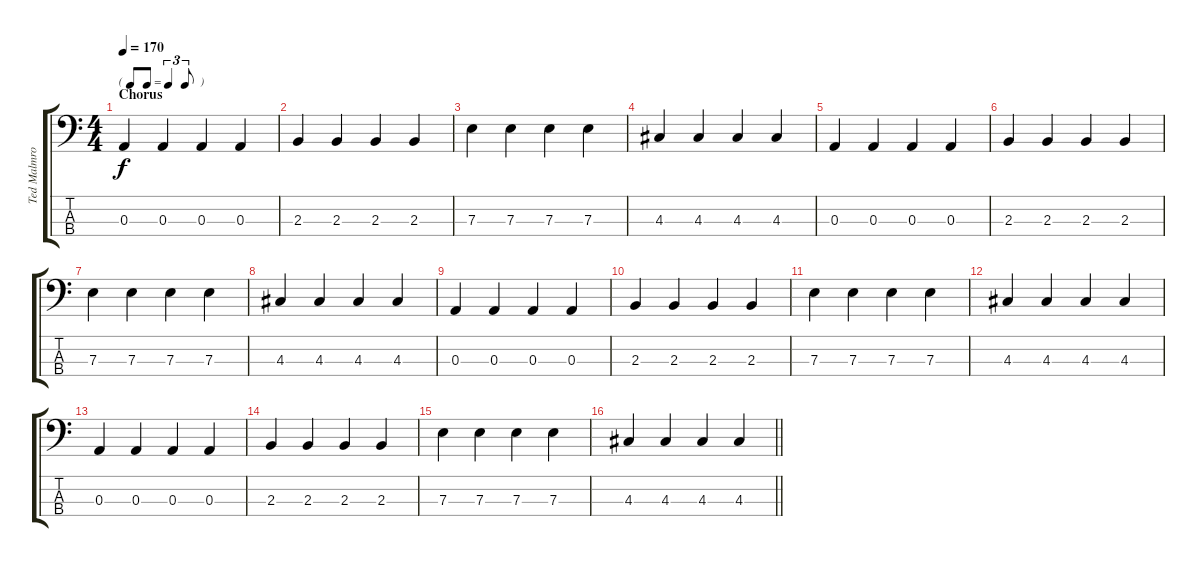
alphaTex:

\track ("Ted Malmros - Bass" "Ted Malmro") {instrument electricbasspick}
\staff {score tabs}
\tuning (G2 D2 A1 E1) {hide}
\ts (4 4)
\tf triplet8th
\section ("" "Chorus")
\tempo 170
\clef f4
\ks c
0.3.4{dy f} 0.3.4 0.3.4 0.3.4 |
2.3.4 2.3.4 2.3.4 2.3.4 |
7.3.4 7.3.4 7.3.4 7.3.4 |
4.3.4 4.3.4 4.3.4 4.3.4 |
0.3.4 0.3.4 0.3.4 0.3.4 |
2.3.4 2.3.4 2.3.4 2.3.4 |
7.3.4 7.3.4 7.3.4 7.3.4 |
4.3.4 4.3.4 4.3.4 4.3.4 |
0.3.4 0.3.4 0.3.4 0.3.4 |
2.3.4 2.3.4 2.3.4 2.3.4 |
7.3.4 7.3.4 7.3.4 7.3.4 |
4.3.4 4.3.4 4.3.4 4.3.4 |
0.3.4 0.3.4 0.3.4 0.3.4 |
2.3.4 2.3.4 2.3.4 2.3.4 |
7.3.4 7.3.4 7.3.4 7.3.4 |
\barLineRight lightlight
4.3.4 4.3.4 4.3.4 4.3.4
